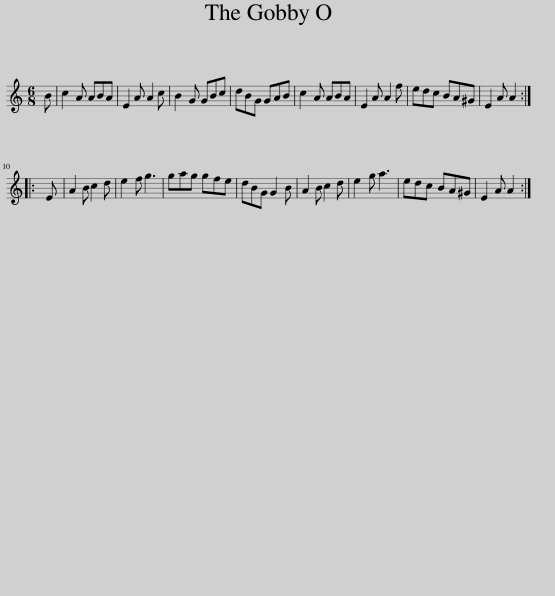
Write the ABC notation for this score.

X:1
L:1/8
M:6/8
I:linebreak $
K:C
V:1 treble
V:1
 B | c2 A ABA | E2 A A2 c | B2 G GBc | dBG GAB | %5
 c2 A ABA | E2 A A2 f | edc BA^G | E2 A A2 ::$ E | %10
 A2 B c2 d | e2 f g3 | gag gfe | dBG G2 B | A2 B c2 d | %15
 e2 g a3 | edc BA^G | E2 A A2 :| %18
